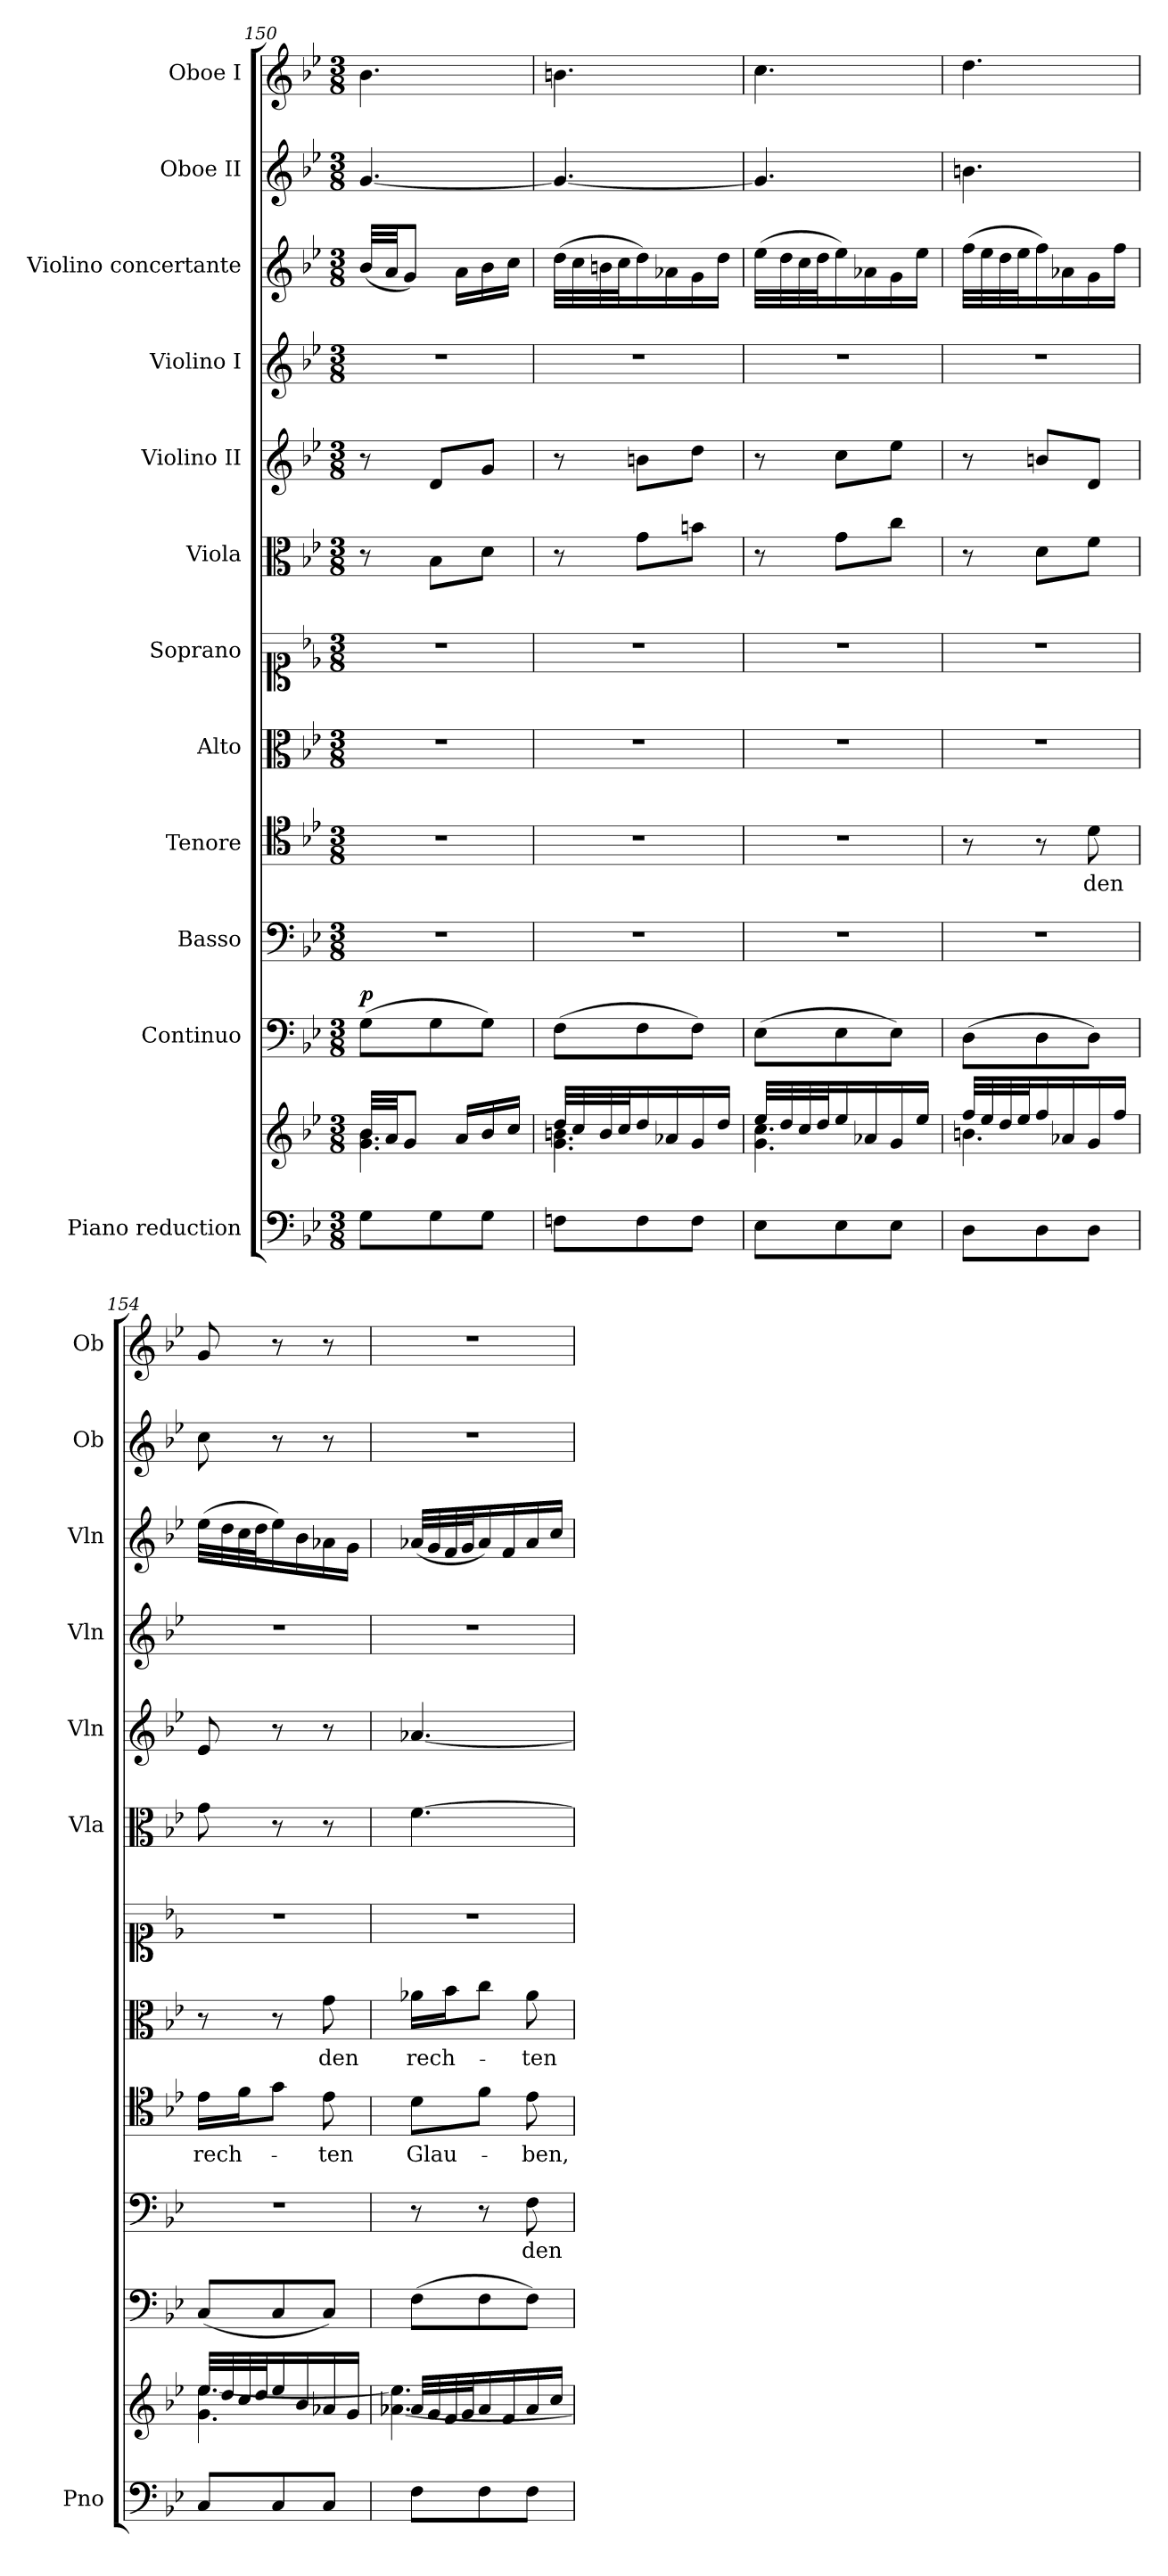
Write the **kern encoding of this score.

**kern	**kern	**kern	**dynam	**kern	**text	**kern	**text	**kern	**text	**kern	**kern	**kern	**kern	**kern	**kern	**kern
*part12	*part12	*part11	*part11	*part10	*part10	*part9	*part9	*part8	*part8	*part7	*part6	*part5	*part4	*part3	*part2	*part1
*staff13	*staff12	*staff11	*staff11	*staff10	*staff10	*staff9	*staff9	*staff8	*staff8	*staff7	*staff6	*staff5	*staff4	*staff3	*staff2	*staff1
*I"Piano reduction	*	*I"Continuo	*	*I"Basso	*	*I"Tenore	*	*I"Alto	*	*I"Soprano	*I"Viola	*I"Violino II	*I"Violino I	*I"Violino concertante	*I"Oboe II	*I"Oboe I
*I'Pno	*	*	*	*	*	*	*	*	*	*	*I'Vla	*I'Vln	*I'Vln	*I'Vln	*I'Ob	*I'Ob
*clefF4	*clefG2	*clefF4	*	*clefF4	*	*clefC4	*	*clefC3	*	*clefC1	*clefC3	*clefG2	*clefG2	*clefG2	*clefG2	*clefG2
*k[b-e-]	*k[b-e-]	*k[b-e-]	*	*k[b-e-]	*	*k[b-e-]	*	*k[b-e-]	*	*k[b-e-]	*k[b-e-]	*k[b-e-]	*k[b-e-]	*k[b-e-]	*k[b-e-]	*k[b-e-]
*M3/8	*M3/8	*M3/8	*	*M3/8	*	*M3/8	*	*M3/8	*	*M3/8	*M3/8	*M3/8	*M3/8	*M3/8	*M3/8	*M3/8
=150	=150	=150	=150	=150	=150	=150	=150	=150	=150	=150	=150	=150	=150	=150	=150	=150
*	*^	*	*	*	*	*	*	*	*	*	*	*	*	*	*	*
!	!	!	!	!LO:DY:a	!	!	!	!	!	!	!	!	!	!	!	!	!
8G\L	32b-/LLL	4.g\ 4.b-\	(>8G\L	p	4.r	.	4.r	.	4.r	.	4.r	8r	8r	4.r	(<32b-/LLL	[4.g/	4.b-\
.	32a/JJ	.	.	.	.	.	.	.	.	.	.	.	.	.	32a/JJ	.	.
.	8g/J	.	.	.	.	.	.	.	.	.	.	.	.	.	8g/J)	.	.
8G\	.	.	8G\	.	.	.	.	.	.	.	.	8B-\L	8d/L	.	.	.	.
.	16a/LL	.	.	.	.	.	.	.	.	.	.	.	.	.	16a\LL	.	.
8G\J	16b-/	.	8G\J)	.	.	.	.	.	.	.	.	8d\J	8g/J	.	16b-\	.	.
.	16cc/JJ	.	.	.	.	.	.	.	.	.	.	.	.	.	16cc\JJ	.	.
!!LO:PB:g=z
=151	=151	=151	=151	=151	=151	=151	=151	=151	=151	=151	=151	=151	=151	=151	=151	=151	=151
8Fn\L	32dd/LLL	4.g\ 4.bn\	(>8F\L	.	4.r	.	4.r	.	4.r	.	4.r	8r	8r	4.r	(>32dd\LLL	4.g/_	4.bn\
.	32cc/	.	.	.	.	.	.	.	.	.	.	.	.	.	32cc\	.	.
.	32b/	.	.	.	.	.	.	.	.	.	.	.	.	.	32bn\	.	.
.	32cc/J	.	.	.	.	.	.	.	.	.	.	.	.	.	32cc\J	.	.
8F\	16dd/	.	8F\	.	.	.	.	.	.	.	.	8g\L	8bn\L	.	16dd\)	.	.
.	16a-X/	.	.	.	.	.	.	.	.	.	.	.	.	.	16a-X\	.	.
8F\J	16g/	.	8F\J)	.	.	.	.	.	.	.	.	8bn\J	8dd\J	.	16g\	.	.
.	16dd/JJ	.	.	.	.	.	.	.	.	.	.	.	.	.	16dd\JJ	.	.
=152	=152	=152	=152	=152	=152	=152	=152	=152	=152	=152	=152	=152	=152	=152	=152	=152	=152
8E-\L	32ee-/LLL	4.g\ 4.cc\	(>8E-\L	.	4.r	.	4.r	.	4.r	.	4.r	8r	8r	4.r	(>32ee-\LLL	4.g/]	4.cc\
.	32dd/	.	.	.	.	.	.	.	.	.	.	.	.	.	32dd\	.	.
.	32cc/	.	.	.	.	.	.	.	.	.	.	.	.	.	32cc\	.	.
.	32dd/J	.	.	.	.	.	.	.	.	.	.	.	.	.	32dd\J	.	.
8E-\	16ee-/	.	8E-\	.	.	.	.	.	.	.	.	8g\L	8cc\L	.	16ee-\)	.	.
.	16a-X/	.	.	.	.	.	.	.	.	.	.	.	.	.	16a-X\	.	.
8E-\J	16g/	.	8E-\J)	.	.	.	.	.	.	.	.	8cc\J	8ee-\J	.	16g\	.	.
.	16ee-/JJ	.	.	.	.	.	.	.	.	.	.	.	.	.	16ee-\JJ	.	.
=153	=153	=153	=153	=153	=153	=153	=153	=153	=153	=153	=153	=153	=153	=153	=153	=153	=153
8D\L	32ff/LLL	4.bn\	(>8D\L	.	4.r	.	8r	.	4.r	.	4.r	8r	8r	4.r	(>32ff\LLL	4.bn\	4.dd\
.	32ee-/	.	.	.	.	.	.	.	.	.	.	.	.	.	32ee-\	.	.
.	32dd/	.	.	.	.	.	.	.	.	.	.	.	.	.	32dd\	.	.
.	32ee-/J	.	.	.	.	.	.	.	.	.	.	.	.	.	32ee-\J	.	.
8D\	16ff/	.	8D\	.	.	.	8r	.	.	.	.	8d\L	8bn/L	.	16ff\)	.	.
.	16a-X/	.	.	.	.	.	.	.	.	.	.	.	.	.	16a-X\	.	.
!	!	!	!	!	!	!	!	!LO:LY:b	!	!	!	!	!	!	!	!	!
8D\J	16g/	.	8D\J)	.	.	.	8d\	den	.	.	.	8f\J	8d/J	.	16g\	.	.
.	16ff/JJ	.	.	.	.	.	.	.	.	.	.	.	.	.	16ff\JJ	.	.
=154	=154	=154	=154	=154	=154	=154	=154	=154	=154	=154	=154	=154	=154	=154	=154	=154	=154
!	!	!	!	!	!	!	!	!LO:LY:b	!	!	!	!	!	!	!	!	!
8C/L	32ee-/LLL	4.g\ [4.ee-\	(<8C/L	.	4.r	.	16e-\LL	rech-	8r	.	4.r	8g\	8e-/	4.r	(>32ee-\LLL	8cc\	8g/
.	32dd/	.	.	.	.	.	.	.	.	.	.	.	.	.	32dd\	.	.
.	32cc/	.	.	.	.	.	16f\J	.	.	.	.	.	.	.	32cc\	.	.
.	32dd/J	.	.	.	.	.	.	.	.	.	.	.	.	.	32dd\J	.	.
8C/	16ee-/	.	8C/	.	.	.	8g\J	.	8r	.	.	8r	8r	.	16ee-\)	8r	8r
.	16b-/	.	.	.	.	.	.	.	.	.	.	.	.	.	16b-\	.	.
!	!	!	!	!	!	!	!	!LO:LY:b	!	!LO:LY:b	!	!	!	!	!	!	!
8C/J	16a-X/	.	8C/J)	.	.	.	8e-\	-ten	8g\	den	.	8r	8r	.	16a-X\	8r	8r
.	16g/JJ	.	.	.	.	.	.	.	.	.	.	.	.	.	16g\JJ	.	.
=155	=155	=155	=155	=155	=155	=155	=155	=155	=155	=155	=155	=155	=155	=155	=155	=155	=155
!	!	!	!	!	!	!	!	!LO:LY:b	!	!LO:LY:b	!	!	!	!	!	!	!
8F\L	32a-X/LLL	[4.a-\ 4.ee-\]	(>8F\L	.	8r	.	8d\L	Glau-	16a-X\LL	rech-	4.r	[4.f\	[4.a-X/	4.r	(<32a-X/LLL	4.r	4.r
.	32g/	.	.	.	.	.	.	.	.	.	.	.	.	.	32g/	.	.
.	32f/	.	.	.	.	.	.	.	16b-\J	.	.	.	.	.	32f/	.	.
.	32g/J	.	.	.	.	.	.	.	.	.	.	.	.	.	32g/J	.	.
8F\	16a-/	.	8F\	.	8r	.	8f\J	.	8cc\J	.	.	.	.	.	16a-/)	.	.
.	16f/	.	.	.	.	.	.	.	.	.	.	.	.	.	16f/	.	.
!	!	!	!	!	!	!LO:LY:b	!	!LO:LY:b	!	!LO:LY:b	!	!	!	!	!	!	!
8F\J	16a-/	.	8F\J)	.	8F\	den	8e-\	-ben,	8a-\	-ten	.	.	.	.	16a-/	.	.
.	16cc/JJ	.	.	.	.	.	.	.	.	.	.	.	.	.	16cc/JJ	.	.
*	*v	*v	*	*	*	*	*	*	*	*	*	*	*	*	*	*	*
=	=	=	=	=	=	=	=	=	=	=	=	=	=	=	=	=
*-	*-	*-	*-	*-	*-	*-	*-	*-	*-	*-	*-	*-	*-	*-	*-	*-
